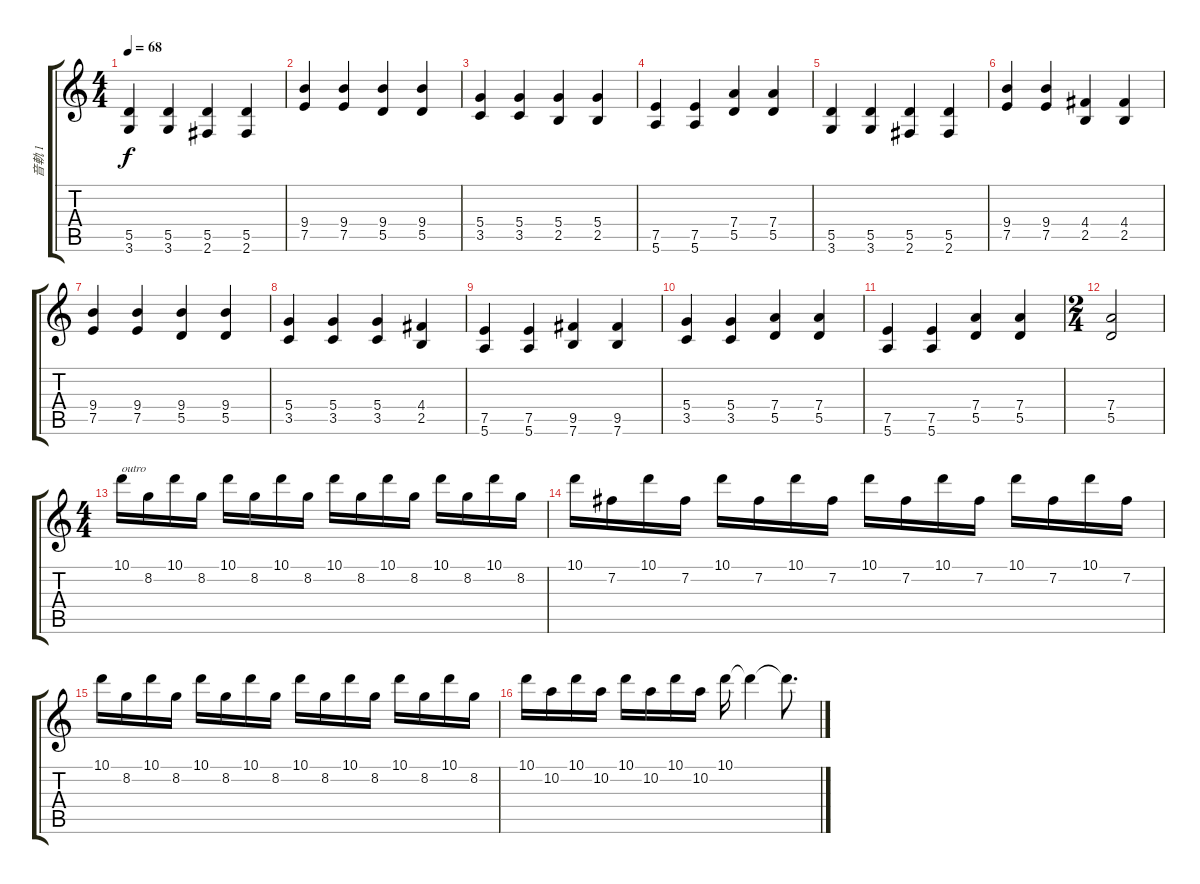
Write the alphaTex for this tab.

\track ("音軌 1" "音軌 1") {instrument acousticguitarnylon}
\staff {score tabs}
\tuning (E4 B3 G3 D3 A2 E2) {hide}
\ts (4 4)
\tempo 68
\clef g2
\ks c
(5.5 3.6).4{dy f instrument overdrivenguitar} (5.5 3.6).4 (5.5 2.6).4 (5.5 2.6).4 |
(9.4 7.5).4 (9.4 7.5).4 (9.4 5.5).4 (9.4 5.5).4 |
(5.4 3.5).4 (5.4 3.5).4 (5.4 2.5).4 (5.4 2.5).4 |
(7.5 5.6).4 (7.5 5.6).4 (7.4 5.5).4 (7.4 5.5).4 |
(5.5 3.6).4 (5.5 3.6).4 (5.5 2.6).4 (5.5 2.6).4 |
(9.4 7.5).4 (9.4 7.5).4 (4.4 2.5).4 (4.4 2.5).4 |
(9.4 7.5).4 (9.4 7.5).4 (9.4 5.5).4 (9.4 5.5).4 |
(5.4 3.5).4 (5.4 3.5).4 (5.4 3.5).4 (4.4 2.5).4 |
(7.5 5.6).4 (7.5 5.6).4 (9.5 7.6).4 (9.5 7.6).4 |
(5.4 3.5).4 (5.4 3.5).4 (7.4 5.5).4 (7.4 5.5).4 |
(7.5 5.6).4 (7.5 5.6).4 (7.4 5.5).4 (7.4 5.5).4 |
\ts (2 4)
(7.4 5.5).2 |
\ts (4 4)
10.1.16{txt "outro"} 8.2.16 10.1.16 8.2.16 10.1.16 8.2.16 10.1.16 8.2.16 10.1.16 8.2.16 10.1.16 8.2.16 10.1.16 8.2.16 10.1.16 8.2.16 |
10.1.16 7.2.16 10.1.16 7.2.16 10.1.16 7.2.16 10.1.16 7.2.16 10.1.16 7.2.16 10.1.16 7.2.16 10.1.16 7.2.16 10.1.16 7.2.16 |
10.1.16 8.2.16 10.1.16 8.2.16 10.1.16 8.2.16 10.1.16 8.2.16 10.1.16 8.2.16 10.1.16 8.2.16 10.1.16 8.2.16 10.1.16 8.2.16 |
10.1.16 10.2.16 10.1.16 10.2.16 10.1.16 10.2.16 10.1.16 10.2.16 10.1.16 10.1{t}.4 10.1{t}.8{d}
